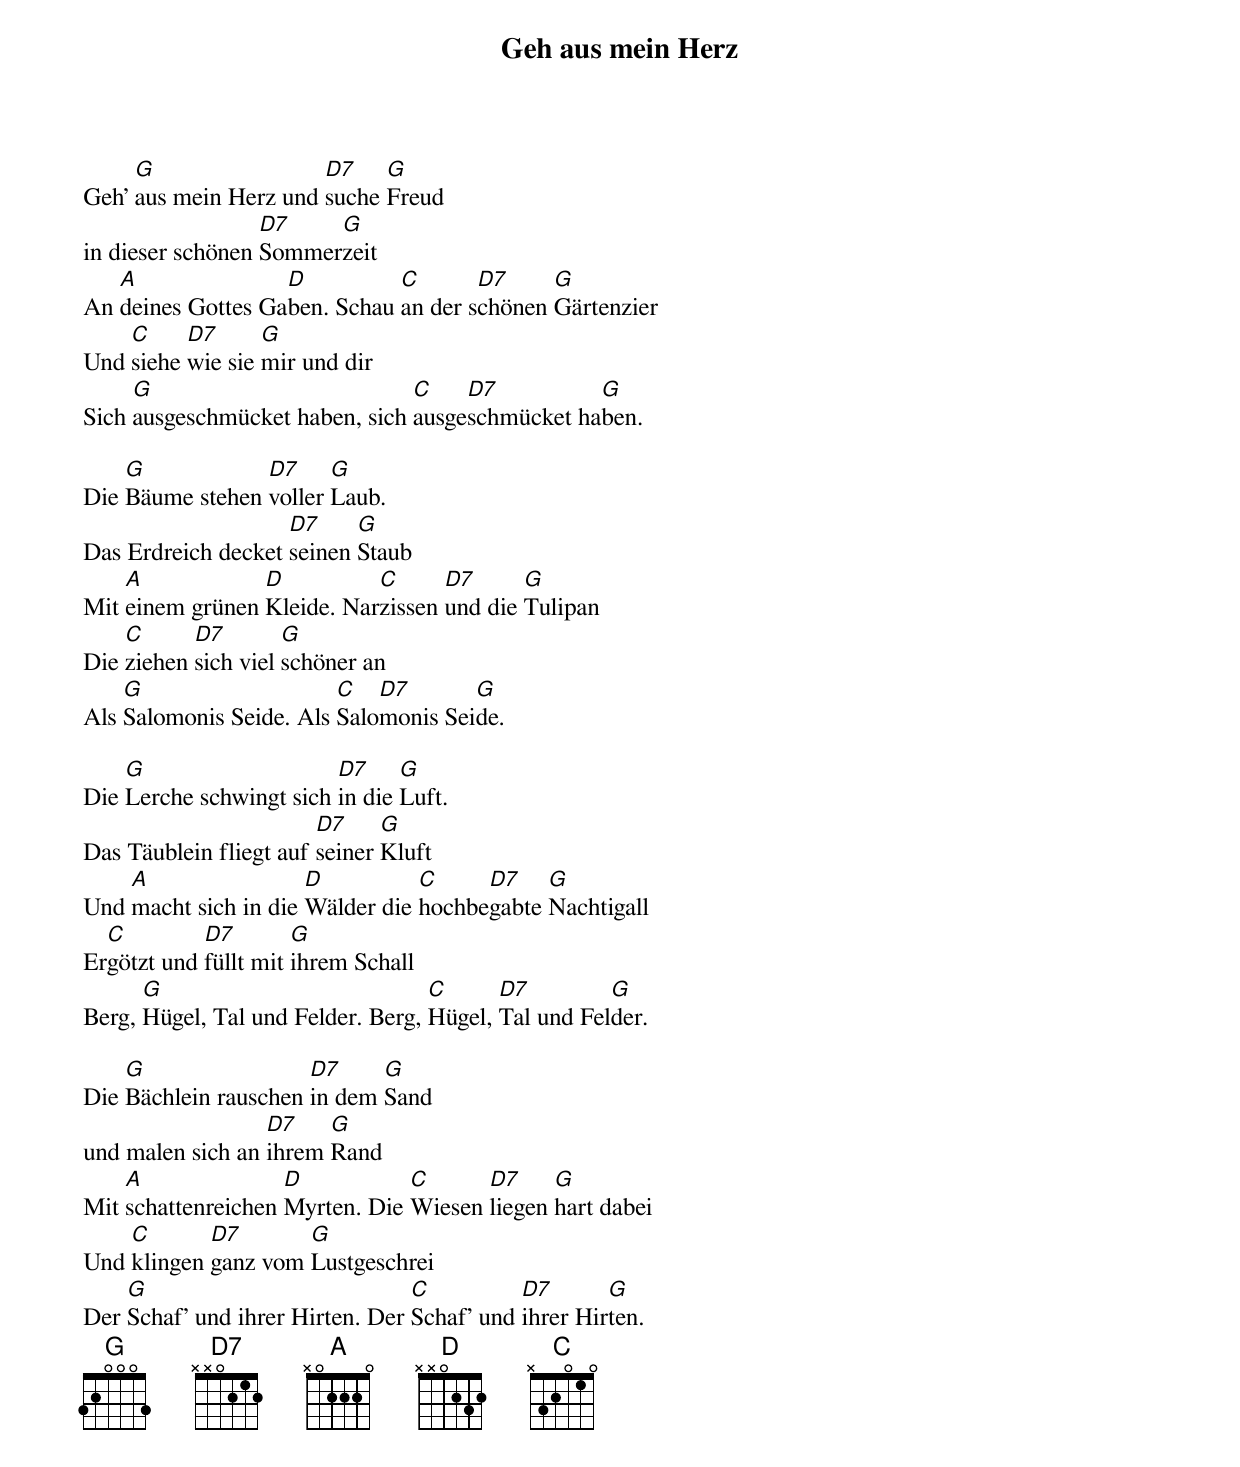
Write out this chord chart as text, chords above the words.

Geh aus mein Herz


     G                 D7    G
Geh’ aus mein Herz und suche Freud
                  D7    G
in dieser schönen Sommerzeit
   A               D          C       D7     G
An deines Gottes Gaben. Schau an der schönen Gärtenzier
    C     D7      G
Und siehe wie sie mir und dir
     G                          C    D7          G
Sich ausgeschmücket haben, sich ausgeschmücket haben.

    G            D7     G
Die Bäume stehen voller Laub.
                    D7     G
Das Erdreich decket seinen Staub
    A            D          C      D7      G
Mit einem grünen Kleide. Narzissen und die Tulipan
    C      D7        G
Die ziehen sich viel schöner an
    G                    C   D7       G
Als Salomonis Seide. Als Salomonis Seide.

    G                    D7     G
Die Lerche schwingt sich in die Luft.
                        D7     G
Das Täublein fliegt auf seiner Kluft
    A                 D          C     D7    G
Und macht sich in die Wälder die hochbegabte Nachtigall
  C         D7        G
Ergötzt und füllt mit ihrem Schall
      G                            C      D7         G
Berg, Hügel, Tal und Felder. Berg, Hügel, Tal und Felder.

    G                 D7     G
Die Bächlein rauschen in dem Sand
                  D7    G
und malen sich an ihrem Rand
    A               D           C      D7     G
Mit schattenreichen Myrten. Die Wiesen liegen hart dabei
    C       D7       G
Und klingen ganz vom Lustgeschrei
    G                            C          D7       G
Der Schaf’ und ihrer Hirten. Der Schaf’ und ihrer Hirten.
